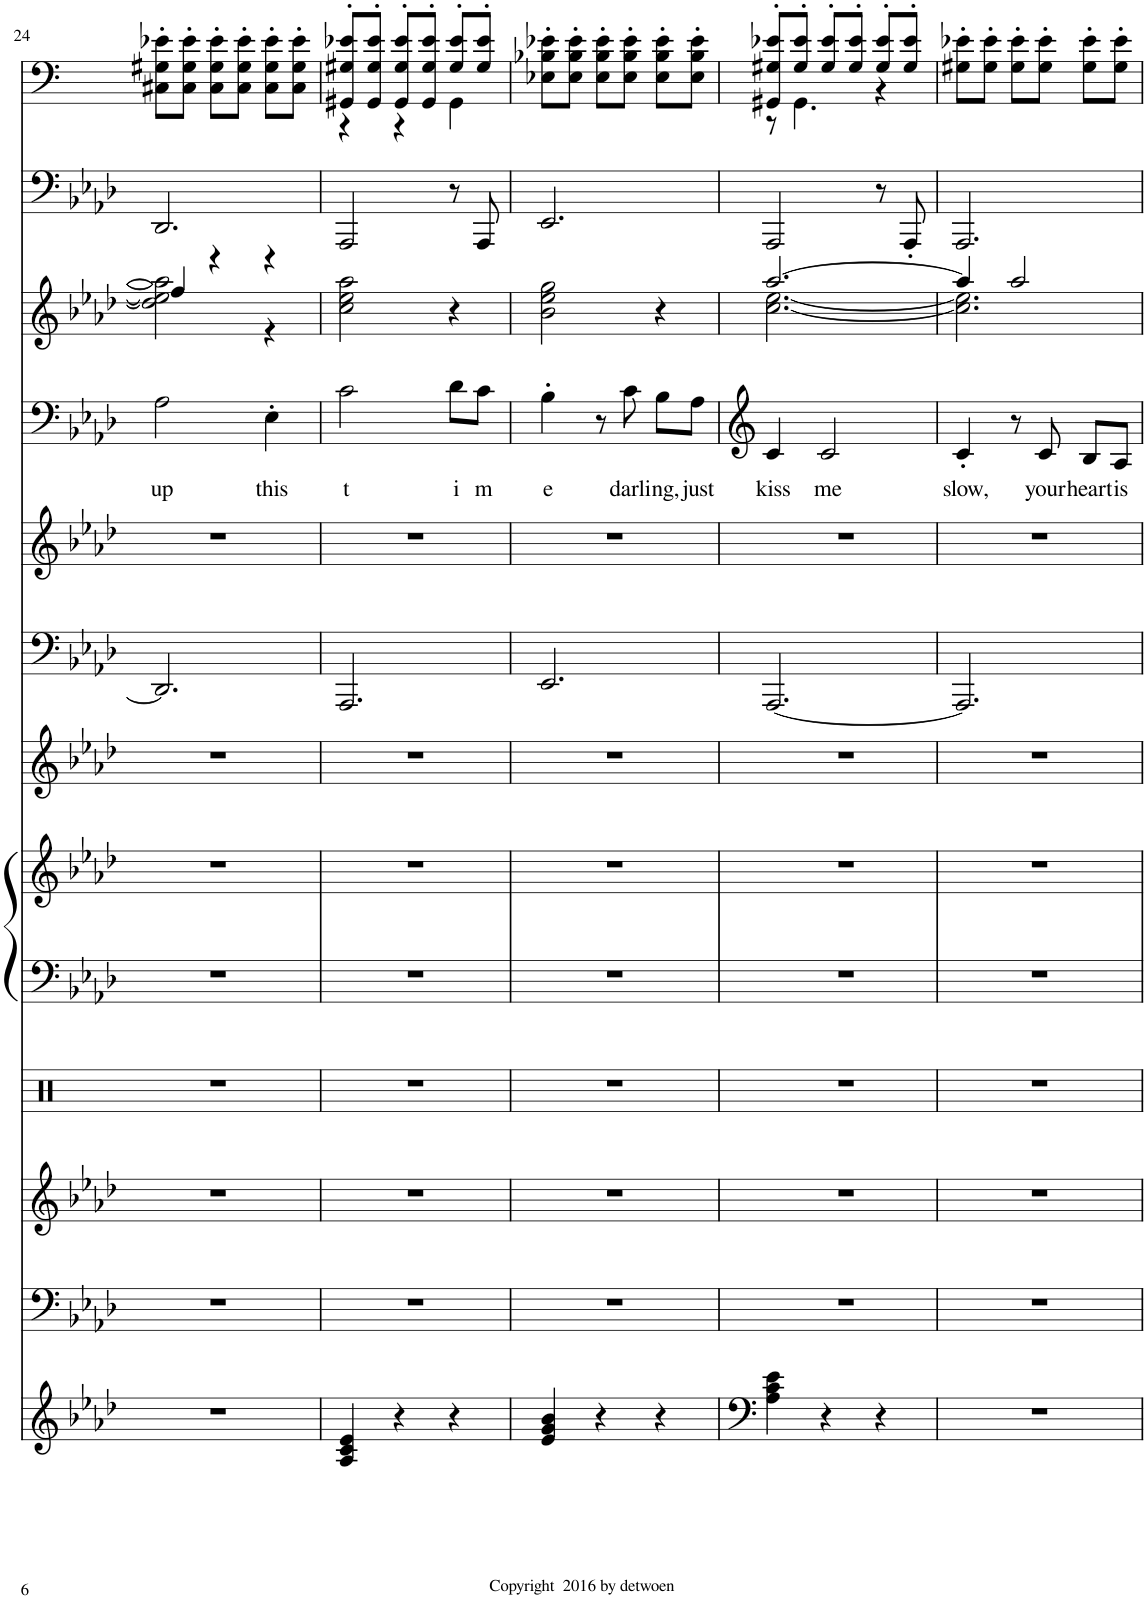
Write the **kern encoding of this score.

**kern	**kern	**kern	**kern	**kern	**kern	**kern	**kern	**kern	**kern	**text	**kern	**kern	**kern
*part12	*part11	*part10	*part9	*part8	*part8	*part7	*part6	*part5	*part4	*part4	*part3	*part2	*part1
*staff13	*staff12	*staff11	*staff10	*staff9	*staff8	*staff7	*staff6	*staff5	*staff4	*staff4	*staff3	*staff2	*staff1
*I"Grand Piano	*I"Steel Gtr.	*I"Strings 1	*I"Percussion	*I"Syn.Strings 1	*	*I"Warm Pad	*I"Drawbar Organ	*I"Jazz Guitar	*I"Tenor Sax	*	*I"Rock Organ	*I"Picked Bass	*I"Steel Gtr., untitled
*I'Pno	*	*I'Str	*	*I'Str	*	*	*	*	*I'T Sax	*	*	*	*
!!LO:PB:g=z
*clefF4	*clefF4	*clefG2	*clefX	*clefF4	*clefG2	*clefG2	*clefF4	*clefG2	*clefG2	*	*clefG2	*clefF4	*clefG2
*	*	*	*	*	*	*	*	*	*Trd8c14	*	*	*	*
*k[b-e-a-d-]	*k[b-e-a-d-]	*k[b-e-a-d-]	*k[]	*k[b-e-a-d-]	*k[b-e-a-d-]	*k[b-e-a-d-]	*k[b-e-a-d-]	*k[b-e-a-d-]	*k[b-e-a-d-]	*	*k[b-e-a-d-]	*k[b-e-a-d-]	*k[b-e-a-d-]
*M3/4	*M3/4	*M3/4	*M3/4	*M3/4	*M3/4	*M3/4	*M3/4	*M3/4	*M3/4	*	*M3/4	*M3/4	*M3/4
=24	=24	=24	=24	=24	=24	=24	=24	=24	=24	=24	=24	=24	=24
!	!	!	!	!	!	!	!	!	!	!LO:LY:b	!	!	!
*	*	*	*	*	*	*	*	*	*	*	*^	*	*
2.r	2.r	2.r	2.r	2.r	2.r	2.r	2.DD-/]	2.r	2A-\	up	4ff/]	2dd-\] 2ee-\] 2aa-\]	2.DD-/	8C#X\' 8G#X\' 8e-X\'L
.	.	.	.	.	.	.	.	.	.	.	.	.	.	8C#\' 8G#\' 8e-\'J
.	.	.	.	.	.	.	.	.	.	.	4r	.	.	8C#\' 8G#\' 8e-\'L
.	.	.	.	.	.	.	.	.	.	.	.	.	.	8C#\' 8G#\' 8e-\'J
!	!	!	!	!	!	!	!	!	!	!LO:LY:b	!	!	!	!
.	.	.	.	.	.	.	.	.	4E-'\	this	4r	4r	.	8C#\' 8G#\' 8e-\'L
.	.	.	.	.	.	.	.	.	.	.	.	.	.	8C#\' 8G#\' 8e-\'J
*	*	*	*	*	*	*	*	*	*	*	*v	*v	*	*
=25	=25	=25	=25	=25	=25	=25	=25	=25	=25	=25	=25	=25	=25
!	!	!	!	!	!	!	!	!	!	!LO:LY:b	!	!	!
*	*	*	*	*	*	*	*	*	*	*	*	*	*^
4A-/ 4c/ 4e-/	2.r	2.r	2.r	2.r	2.r	2.r	2.AAA-/	2.r	2c\	t	2cc\ 2ee-\ 2aa-\	2AAA-/	8GG#X/' 8G#X/' 8e-X/'L	4r
.	.	.	.	.	.	.	.	.	.	.	.	.	8GG#/' 8G#/' 8e-/'J	.
4r	.	.	.	.	.	.	.	.	.	.	.	.	8GG#/' 8G#/' 8e-/'L	4r
.	.	.	.	.	.	.	.	.	.	.	.	.	8GG#/' 8G#/' 8e-/'J	.
!	!	!	!	!	!	!	!	!	!	!LO:LY:b	!	!	!	!
4r	.	.	.	.	.	.	.	.	8d-\L	i	4r	8r	8G#/' 8e-/'L	4GG#\
!	!	!	!	!	!	!	!	!	!	!LO:LY:b	!	!	!	!
.	.	.	.	.	.	.	.	.	8c\J	m	.	8AAA-/	8G#/' 8e-/'J	.
*	*	*	*	*	*	*	*	*	*	*	*	*	*v	*v
=26	=26	=26	=26	=26	=26	=26	=26	=26	=26	=26	=26	=26	=26
!	!	!	!	!	!	!	!	!	!	!LO:LY:b	!	!	!
4e-/ 4g/ 4b-/	2.r	2.r	2.r	2.r	2.r	2.r	2.EE-/	2.r	4B-'\	e	2b-\ 2ee-\ 2gg\	2.EE-/	8E-X\' 8B-X\' 8e-X\'L
.	.	.	.	.	.	.	.	.	.	.	.	.	8E-\' 8B-\' 8e-\'J
4r	.	.	.	.	.	.	.	.	8r	.	.	.	8E-\' 8B-\' 8e-\'L
!	!	!	!	!	!	!	!	!	!	!LO:LY:b	!	!	!
.	.	.	.	.	.	.	.	.	8c\	darli	.	.	8E-\' 8B-\' 8e-\'J
!	!	!	!	!	!	!	!	!	!	!LO:LY:b	!	!	!
4r	.	.	.	.	.	.	.	.	8B-\L	ng,	4r	.	8E-\' 8B-\' 8e-\'L
!	!	!	!	!	!	!	!	!	!	!LO:LY:b	!	!	!
.	.	.	.	.	.	.	.	.	8A-\J	just	.	.	8E-\' 8B-\' 8e-\'J
=27	=27	=27	=27	=27	=27	=27	=27	=27	=27	=27	=27	=27	=27
!	!	!	!	!	!	!	!	!	!	!LO:LY:b	!	!	!
*	*	*	*	*	*	*	*	*	*	*	*^	*	*^
4A-\ 4c\ 4e-\	2.r	2.r	2.r	2.r	2.r	2.r	[2.AAA-/	2.r	4c/	kiss	[2.aa-/	[2.cc\ [2.ee-\	2AAA-/	8GG#X/' 8G#X/' 8e-X/'L	8r
.	.	.	.	.	.	.	.	.	.	.	.	.	.	8G#/' 8e-/'J	4.GG#\
!	!	!	!	!	!	!	!	!	!	!LO:LY:b	!	!	!	!	!
4r	.	.	.	.	.	.	.	.	2c/	me	.	.	.	8G#/' 8e-/'L	.
.	.	.	.	.	.	.	.	.	.	.	.	.	.	8G#/' 8e-/'J	.
4r	.	.	.	.	.	.	.	.	.	.	.	.	8r	8G#/' 8e-/'L	4r
.	.	.	.	.	.	.	.	.	.	.	.	.	8AAA-'/	8G#/' 8e-/'J	.
*	*	*	*	*	*	*	*	*	*	*	*	*	*	*v	*v
=28	=28	=28	=28	=28	=28	=28	=28	=28	=28	=28	=28	=28	=28	=28
!	!	!	!	!	!	!	!	!	!	!LO:LY:b	!	!	!	!
2.r	2.r	2.r	2.r	2.r	2.r	2.r	2.AAA-/]	2.r	4c'/	slow,	4aa-/]	2.cc\] 2.ee-\]	2.AAA-/	8G#X\' 8e-X\'L
.	.	.	.	.	.	.	.	.	.	.	.	.	.	8G#\' 8e-\'J
.	.	.	.	.	.	.	.	.	8r	.	2aa-/	.	.	8G#\' 8e-\'L
!	!	!	!	!	!	!	!	!	!	!LO:LY:b	!	!	!	!
.	.	.	.	.	.	.	.	.	8c/	your	.	.	.	8G#\' 8e-\'J
!	!	!	!	!	!	!	!	!	!	!LO:LY:b	!	!	!	!
.	.	.	.	.	.	.	.	.	8B-/L	heart	.	.	.	8G#\' 8e-\'L
!	!	!	!	!	!	!	!	!	!	!LO:LY:b	!	!	!	!
.	.	.	.	.	.	.	.	.	8A-/J	is	.	.	.	8G#\' 8e-\'J
*	*	*	*	*	*	*	*	*	*	*	*v	*v	*	*
=	=	=	=	=	=	=	=	=	=	=	=	=	=
*-	*-	*-	*-	*-	*-	*-	*-	*-	*-	*-	*-	*-	*-
